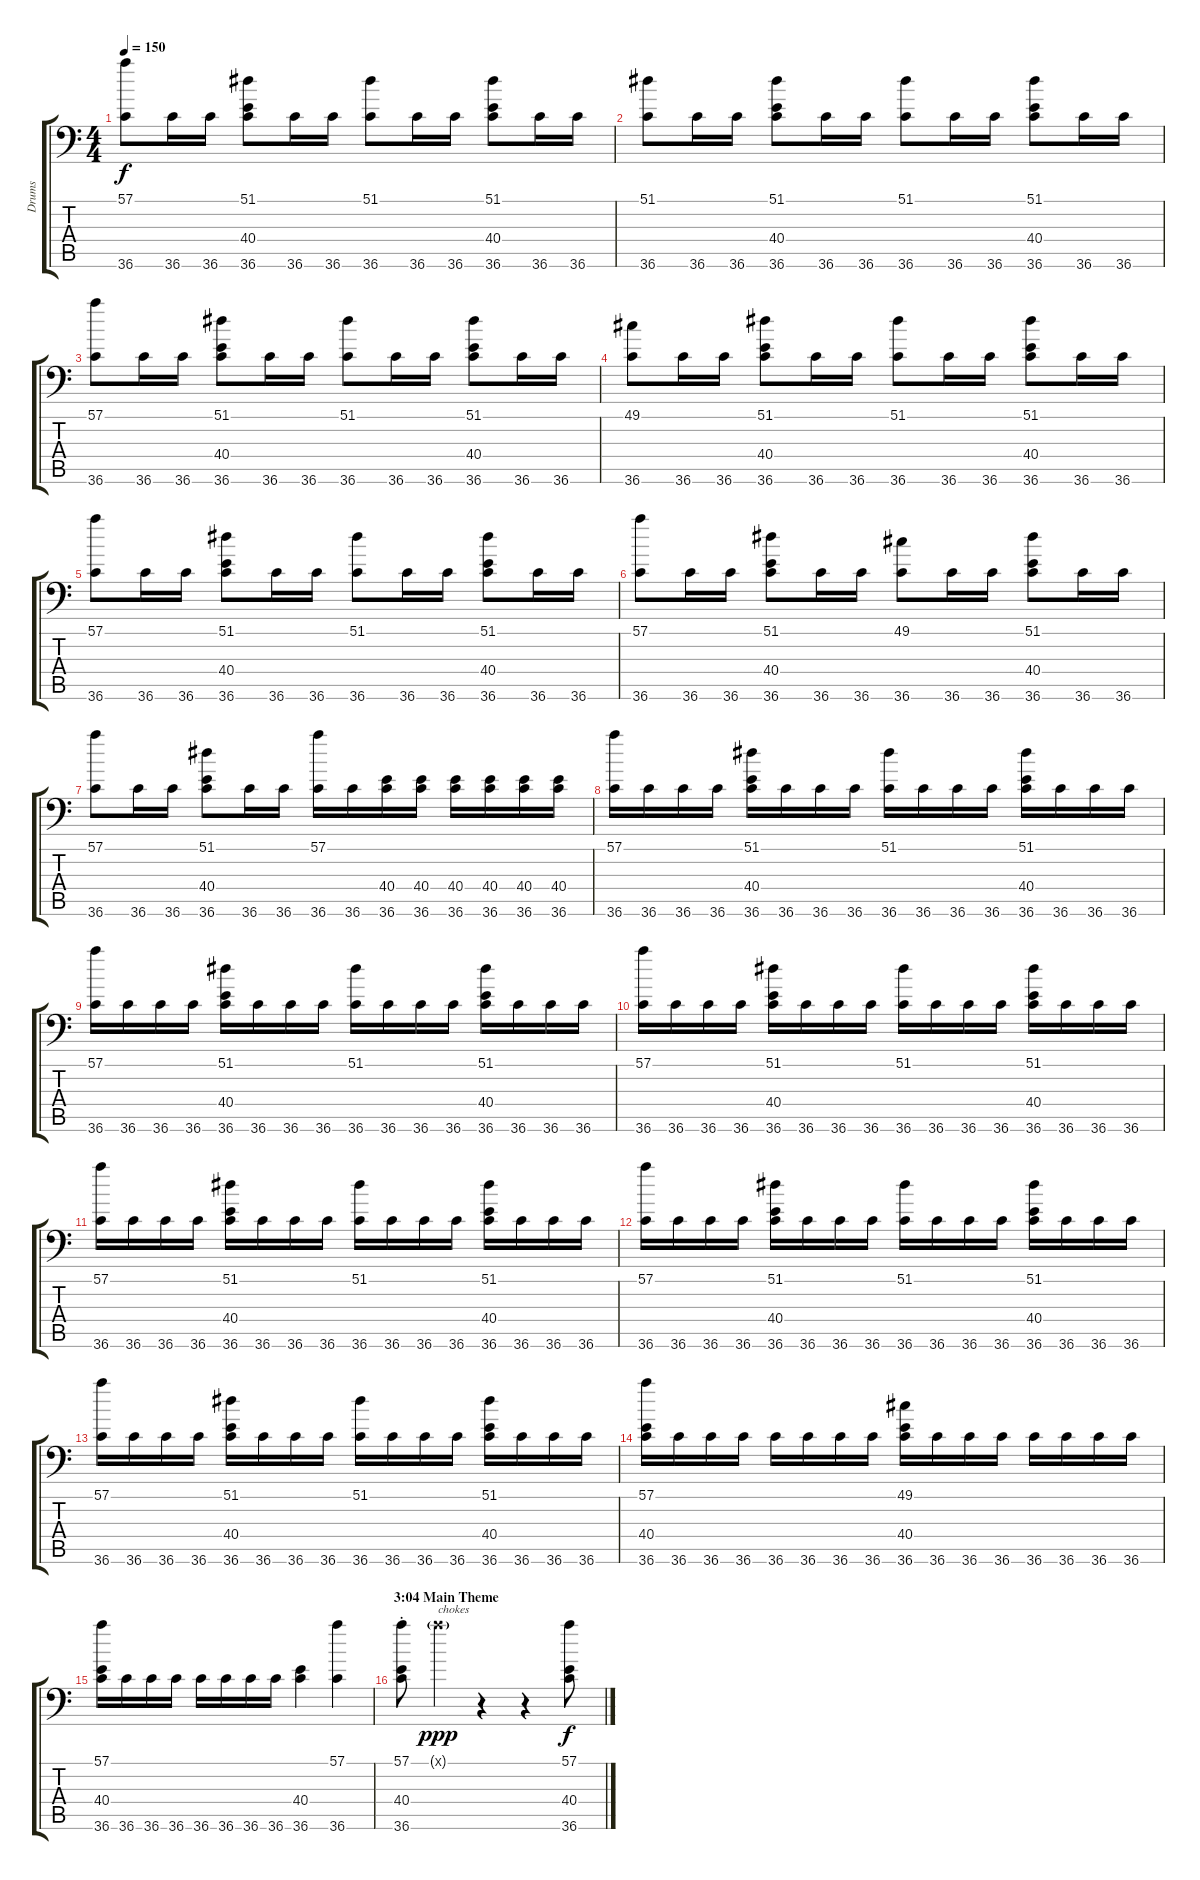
\track ("Drums" "Drums") {instrument acousticgrandpiano}
\staff {score tabs}
\tuning (C-1 C-1 C-1 C-1 C-1 C-1) {hide}
\ts (4 4)
\tempo 150
\clef f4
\ks c
(57.1 36.6).8{dy f} 36.6.16 36.6.16 (51.1 40.4 36.6).8 36.6.16 36.6.16 (51.1 36.6).8 36.6.16 36.6.16 (51.1 40.4 36.6).8 36.6.16 36.6.16 |
(51.1 36.6).8 36.6.16 36.6.16 (51.1 40.4 36.6).8 36.6.16 36.6.16 (51.1 36.6).8 36.6.16 36.6.16 (51.1 40.4 36.6).8 36.6.16 36.6.16 |
(57.1 36.6).8 36.6.16 36.6.16 (51.1 40.4 36.6).8 36.6.16 36.6.16 (51.1 36.6).8 36.6.16 36.6.16 (51.1 40.4 36.6).8 36.6.16 36.6.16 |
(49.1 36.6).8 36.6.16 36.6.16 (51.1 40.4 36.6).8 36.6.16 36.6.16 (51.1 36.6).8 36.6.16 36.6.16 (51.1 40.4 36.6).8 36.6.16 36.6.16 |
(57.1 36.6).8 36.6.16 36.6.16 (51.1 40.4 36.6).8 36.6.16 36.6.16 (51.1 36.6).8 36.6.16 36.6.16 (51.1 40.4 36.6).8 36.6.16 36.6.16 |
(57.1 36.6).8 36.6.16 36.6.16 (51.1 40.4 36.6).8 36.6.16 36.6.16 (49.1 36.6).8 36.6.16 36.6.16 (51.1 40.4 36.6).8 36.6.16 36.6.16 |
(57.1 36.6).8 36.6.16 36.6.16 (51.1 40.4 36.6).8 36.6.16 36.6.16 (57.1 36.6).16 36.6.16 (40.4 36.6).16 (40.4 36.6).16 (40.4 36.6).16 (40.4 36.6).16 (40.4 36.6).16 (40.4 36.6).16 |
(57.1 36.6).16 36.6.16 36.6.16 36.6.16 (51.1 40.4 36.6).16 36.6.16 36.6.16 36.6.16 (51.1 36.6).16 36.6.16 36.6.16 36.6.16 (51.1 40.4 36.6).16 36.6.16 36.6.16 36.6.16 |
(57.1 36.6).16 36.6.16 36.6.16 36.6.16 (51.1 40.4 36.6).16 36.6.16 36.6.16 36.6.16 (51.1 36.6).16 36.6.16 36.6.16 36.6.16 (51.1 40.4 36.6).16 36.6.16 36.6.16 36.6.16 |
(57.1 36.6).16 36.6.16 36.6.16 36.6.16 (51.1 40.4 36.6).16 36.6.16 36.6.16 36.6.16 (51.1 36.6).16 36.6.16 36.6.16 36.6.16 (51.1 40.4 36.6).16 36.6.16 36.6.16 36.6.16 |
(57.1 36.6).16 36.6.16 36.6.16 36.6.16 (51.1 40.4 36.6).16 36.6.16 36.6.16 36.6.16 (51.1 36.6).16 36.6.16 36.6.16 36.6.16 (51.1 40.4 36.6).16 36.6.16 36.6.16 36.6.16 |
(57.1 36.6).16 36.6.16 36.6.16 36.6.16 (51.1 40.4 36.6).16 36.6.16 36.6.16 36.6.16 (51.1 36.6).16 36.6.16 36.6.16 36.6.16 (51.1 40.4 36.6).16 36.6.16 36.6.16 36.6.16 |
(57.1 36.6).16 36.6.16 36.6.16 36.6.16 (51.1 40.4 36.6).16 36.6.16 36.6.16 36.6.16 (51.1 36.6).16 36.6.16 36.6.16 36.6.16 (51.1 40.4 36.6).16 36.6.16 36.6.16 36.6.16 |
(57.1 40.4 36.6).16 36.6.16 36.6.16 36.6.16 36.6.16 36.6.16 36.6.16 36.6.16 (49.1 40.4 36.6).16 36.6.16 36.6.16 36.6.16 36.6.16 36.6.16 36.6.16 36.6.16 |
(57.1 40.4 36.6).16 36.6.16 36.6.16 36.6.16 36.6.16 36.6.16 36.6.16 36.6.16 (40.4 36.6).4 (57.1 36.6).4 |
\section ("" "3:04 Main Theme")
(57.1{st} 40.4 36.6).8 57.1{g x}.4{txt "chokes" dy ppp} r.4 r.4 (57.1 40.4 36.6).8{dy f}
